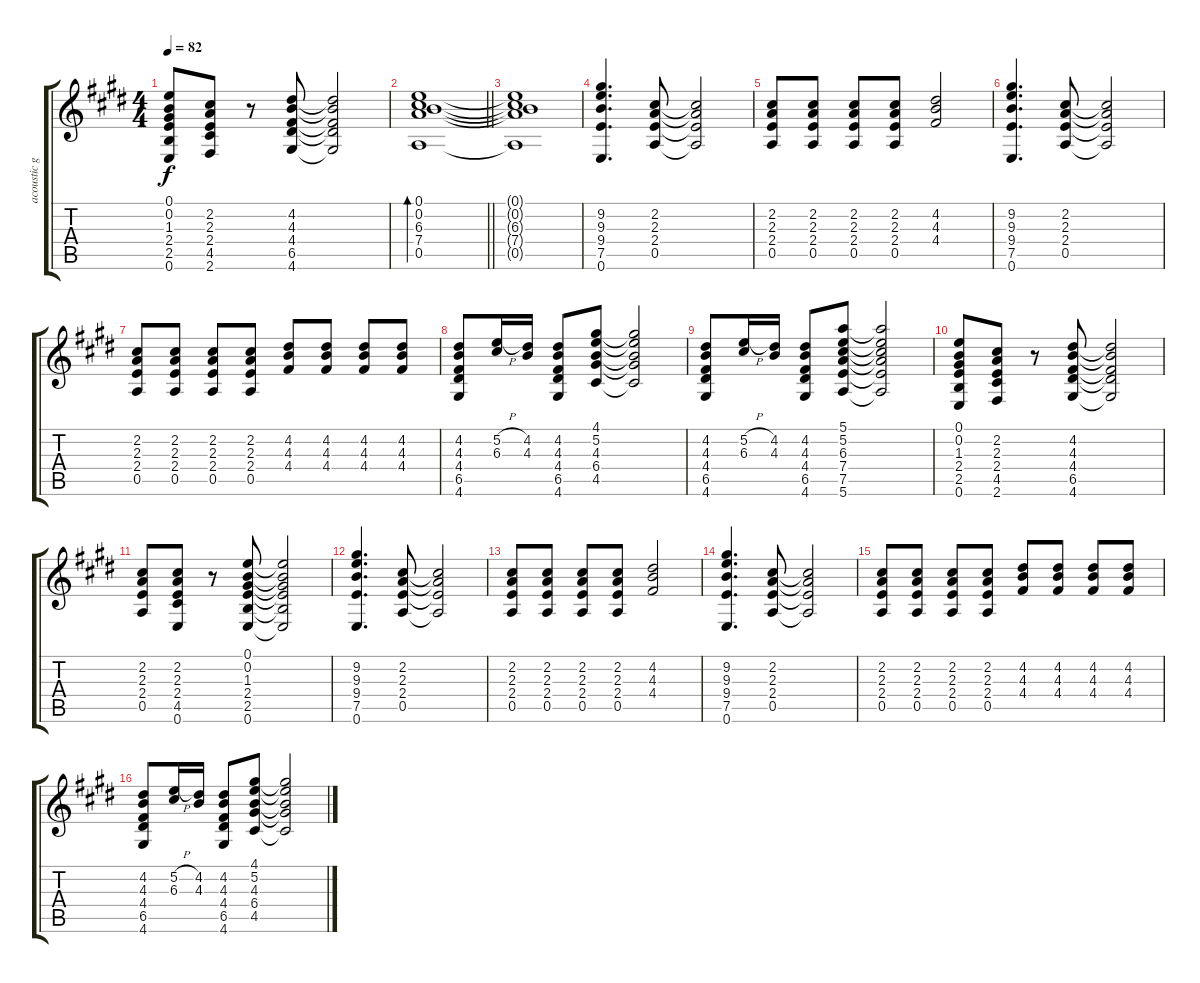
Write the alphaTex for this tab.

\track ("acoustic guitar" "acoustic g") {instrument acousticguitarsteel}
\staff {score tabs}
\tuning (E4 B3 G3 D3 A2 E2) {hide}
\ts (4 4)
\tempo 82
\clef g2
\ks e
(0.1 0.2 1.3 2.4 2.5 0.6).8{dy f} (2.2 2.3 2.4 4.5 2.6).8 r.8 (4.2 4.3 4.4 6.5 4.6).8 (4.2{t} 4.3{t} 4.4{t} 6.5{t} 4.6{t}).2 |
\barLineRight lightlight
(0.1 0.2 6.3 7.4 0.5).1{bd 120} |
(0.1{t} 0.2{t} 6.3{t} 7.4{t} 0.5{t}).1 |
(9.2 9.3 9.4 7.5 0.6).4{d} (2.2 2.3 2.4 0.5).8 (2.2{t} 2.3{t} 2.4{t} 0.5{t}).2 |
(2.2 2.3 2.4 0.5).8 (2.2 2.3 2.4 0.5).8 (2.2 2.3 2.4 0.5).8 (2.2 2.3 2.4 0.5).8 (4.2 4.3 4.4).2 |
(9.2 9.3 9.4 7.5 0.6).4{d} (2.2 2.3 2.4 0.5).8 (2.2{t} 2.3{t} 2.4{t} 0.5{t}).2 |
(2.2 2.3 2.4 0.5).8 (2.2 2.3 2.4 0.5).8 (2.2 2.3 2.4 0.5).8 (2.2 2.3 2.4 0.5).8 (4.2 4.3 4.4).8 (4.2 4.3 4.4).8 (4.2 4.3 4.4).8 (4.2 4.3 4.4).8 |
(4.2 4.3 4.4 6.5 4.6).8 (5.2{h} 6.3).16 (4.2 4.3).16 (4.2 4.3 4.4 6.5 4.6).8 (4.1 5.2 4.3 6.4 4.5).8 (4.1{t} 5.2{t} 4.3{t} 6.4{t} 4.5{t}).2 |
(4.2 4.3 4.4 6.5 4.6).8 (5.2{h} 6.3).16 (4.2 4.3).16 (4.2 4.3 4.4 6.5 4.6).8 (5.1 5.2 6.3 7.4 7.5 5.6).8 (5.1{t} 5.2{t} 6.3{t} 7.4{t} 7.5{t} 5.6{t}).2 |
(0.1 0.2 1.3 2.4 2.5 0.6).8 (2.2 2.3 2.4 4.5 2.6).8 r.8 (4.2 4.3 4.4 6.5 4.6).8 (4.2{t} 4.3{t} 4.4{t} 6.5{t} 4.6{t}).2 |
(2.2 2.3 2.4 0.5).8 (2.2 2.3 2.4 4.5 0.6).8 r.8 (0.1 0.2 1.3 2.4 2.5 0.6).8 (0.1{t} 0.2{t} 1.3{t} 2.4{t} 2.5{t} 0.6{t}).2 |
(9.2 9.3 9.4 7.5 0.6).4{d} (2.2 2.3 2.4 0.5).8 (2.2{t} 2.3{t} 2.4{t} 0.5{t}).2 |
(2.2 2.3 2.4 0.5).8 (2.2 2.3 2.4 0.5).8 (2.2 2.3 2.4 0.5).8 (2.2 2.3 2.4 0.5).8 (4.2 4.3 4.4).2 |
(9.2 9.3 9.4 7.5 0.6).4{d} (2.2 2.3 2.4 0.5).8 (2.2{t} 2.3{t} 2.4{t} 0.5{t}).2 |
(2.2 2.3 2.4 0.5).8 (2.2 2.3 2.4 0.5).8 (2.2 2.3 2.4 0.5).8 (2.2 2.3 2.4 0.5).8 (4.2 4.3 4.4).8 (4.2 4.3 4.4).8 (4.2 4.3 4.4).8 (4.2 4.3 4.4).8 |
(4.2 4.3 4.4 6.5 4.6).8 (5.2{h} 6.3).16 (4.2 4.3).16 (4.2 4.3 4.4 6.5 4.6).8 (4.1 5.2 4.3 6.4 4.5).8 (4.1{t} 5.2{t} 4.3{t} 6.4{t} 4.5{t}).2
